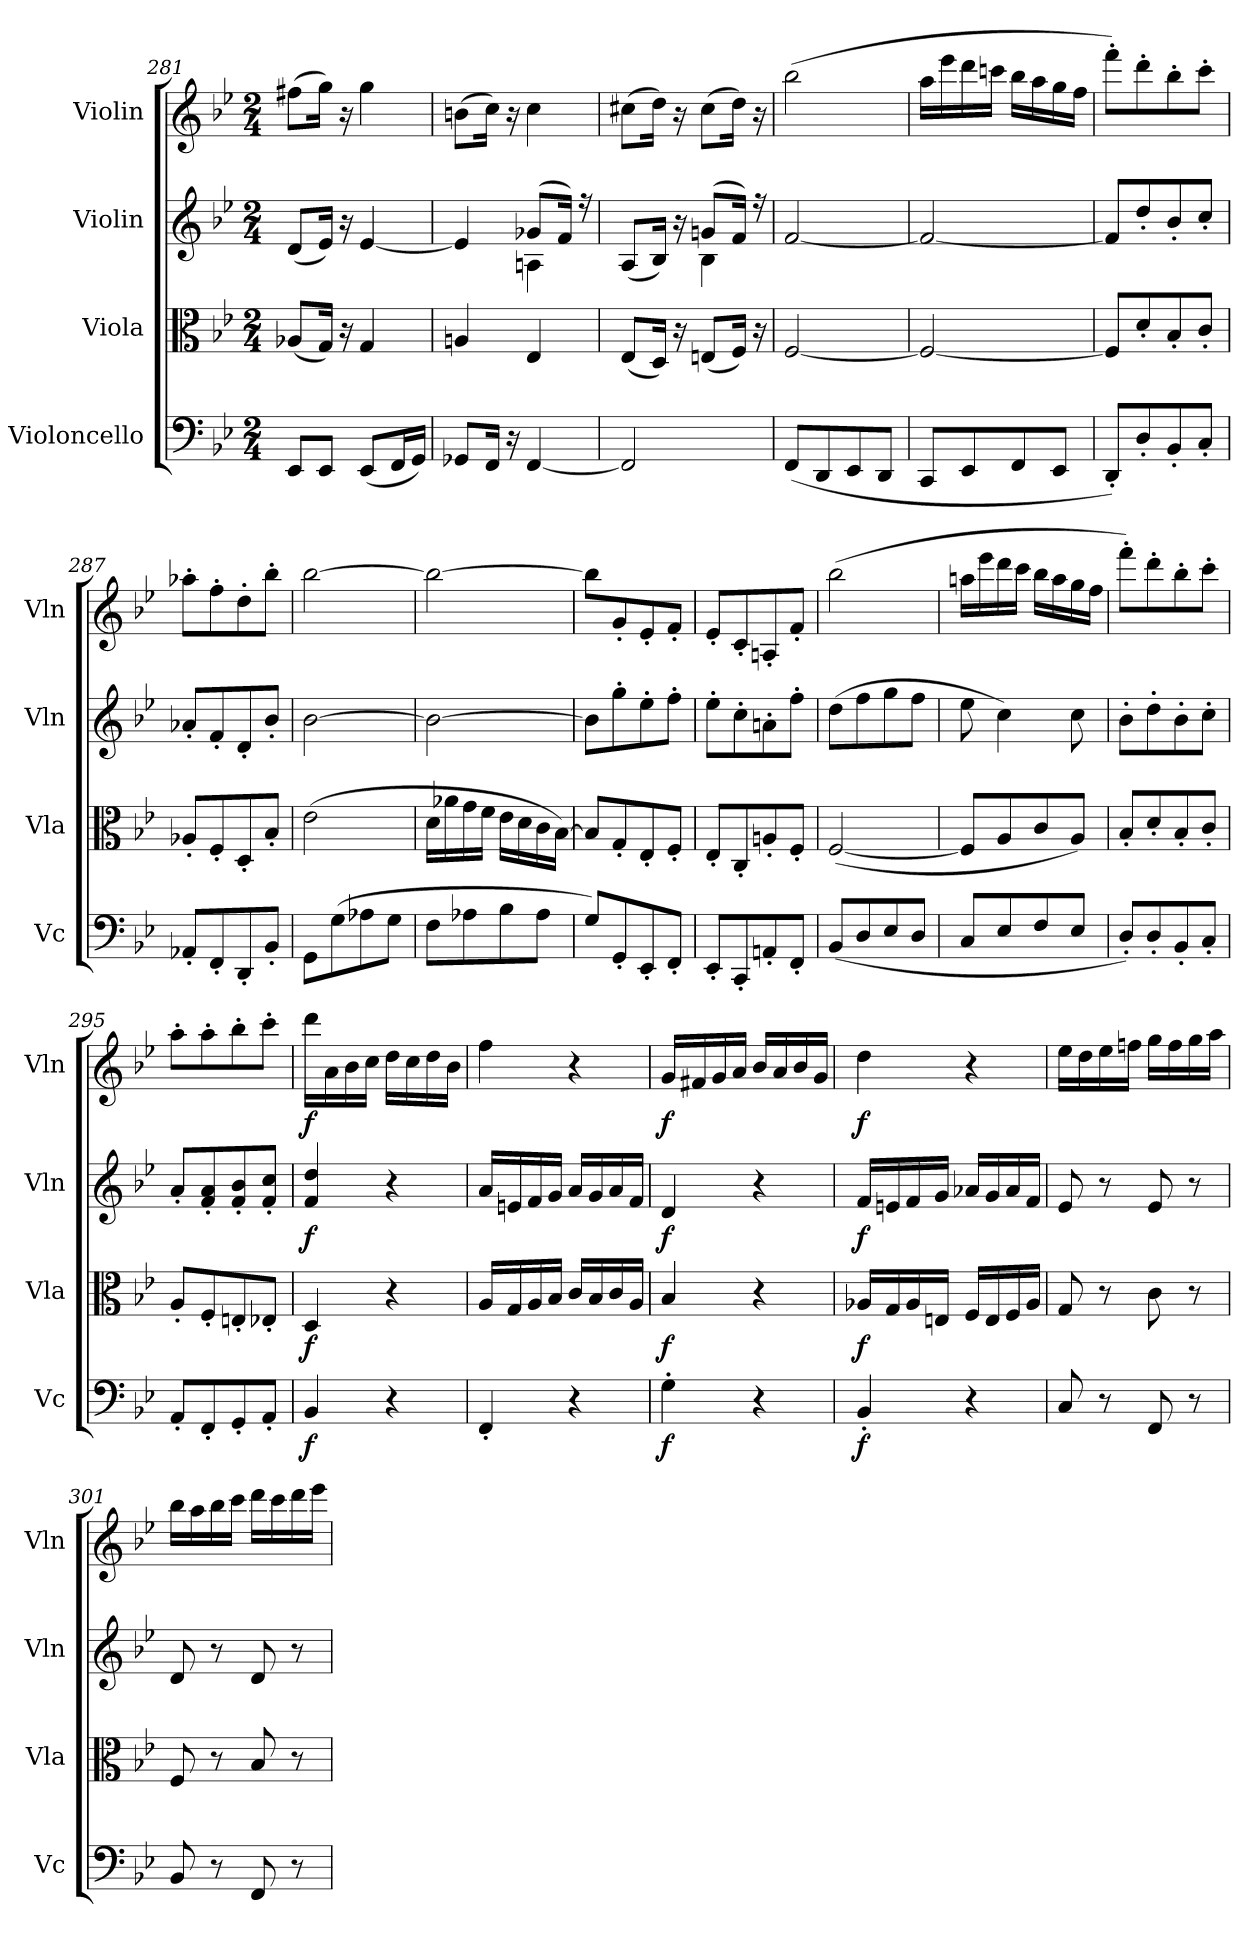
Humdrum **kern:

**kern	**dynam	**kern	**dynam	**kern	**dynam	**kern	**dynam
*part4	*part4	*part3	*part3	*part2	*part2	*part1	*part1
*staff4	*staff4	*staff3	*staff3	*staff2	*staff2	*staff1	*staff1
*I"Violoncello	*	*I"Viola	*	*I"Violin	*	*I"Violin	*
*I'Vc	*	*I'Vla	*	*I'Vln	*	*I'Vln	*
*clefF4	*	*clefC3	*	*clefG2	*	*clefG2	*
*k[b-e-]	*	*k[b-e-]	*	*k[b-e-]	*	*k[b-e-]	*
*M2/4	*	*M2/4	*	*M2/4	*	*M2/4	*
=281	=281	=281	=281	=281	=281	=281	=281
8EE-/L	.	(8A-X/L	.	(8d/L	.	(8ff#X\L	.
8EE-/J	.	16G/Jk)	.	16e-/Jk)	.	16gg\Jk)	.
.	.	16r	.	16r	.	16r	.
(8EE-/L	.	4G/	.	[4e-/	.	4gg\	.
16FF/L	.	.	.	.	.	.	.
16GG/JJ)	.	.	.	.	.	.	.
=282	=282	=282	=282	=282	=282	=282	=282
*	*	*	*	*^	*	*	*
8GG-X/L	.	4An/	.	4e-/]	4ryy	.	(8bn\L	.
16FF/Jk	.	.	.	.	.	.	16cc\Jk)	.
16r	.	.	.	.	.	.	16r	.
[4FF/	.	4E-/	.	(8g-X/L	4An\	.	4cc\	.
.	.	.	.	16f/Jk)	.	.	.	.
.	.	.	.	16r	.	.	.	.
=283	=283	=283	=283	=283	=283	=283	=283	=283
2FF/]	.	(8E-/L	.	(8A/L	4ryy	.	(8cc#X\L	.
.	.	16D/Jk)	.	16B-/Jk)	.	.	16dd\Jk)	.
.	.	16r	.	16r	.	.	16r	.
.	.	(8En/L	.	(8gn/L	4B-\	.	(8cc#\L	.
.	.	16F/Jk)	.	16f/Jk)	.	.	16dd\Jk)	.
.	.	16r	.	16r	.	.	16r	.
*	*	*	*	*v	*v	*	*	*
=284	=284	=284	=284	=284	=284	=284	=284
(8FF/L	.	[2F/	.	[2f/	.	(2bb-\	.
8DD/	.	.	.	.	.	.	.
8EE-/	.	.	.	.	.	.	.
8DD/J	.	.	.	.	.	.	.
=285	=285	=285	=285	=285	=285	=285	=285
8CC/L	.	2F/_	.	2f/_	.	16aa\LL	.
.	.	.	.	.	.	16eee-\	.
8EE-/	.	.	.	.	.	16ddd\	.
.	.	.	.	.	.	16cccn\JJ	.
8FF/	.	.	.	.	.	16bb-\LL	.
.	.	.	.	.	.	16aa\	.
8EE-/J	.	.	.	.	.	16gg\	.
.	.	.	.	.	.	16ff\JJ	.
=286	=286	=286	=286	=286	=286	=286	=286
8DD'/L)	.	8F/L]	.	8f/L]	.	8fff'\L)	.
8D'/	.	8d'/	.	8dd'/	.	8ddd'\	.
8BB-'/	.	8B-'/	.	8b-'/	.	8bb-'\	.
8C'/J	.	8c'/J	.	8cc'/J	.	8ccc'\J	.
=287	=287	=287	=287	=287	=287	=287	=287
8AA-X'/L	.	8A-X'/L	.	8a-X'/L	.	8aa-X'\L	.
8FF'/	.	8F'/	.	8f'/	.	8ff'\	.
8DD'/	.	8D'/	.	8d'/	.	8dd'\	.
8BB-'/J	.	8B-'/J	.	8b-'/J	.	8bb-'\J	.
=288	=288	=288	=288	=288	=288	=288	=288
8GG\L	.	(2e-\	.	[2b-\	.	[2bb-\	.
(8G\	.	.	.	.	.	.	.
8A-X\	.	.	.	.	.	.	.
8G\J	.	.	.	.	.	.	.
=289	=289	=289	=289	=289	=289	=289	=289
8F\L	.	16d\LL	.	2b-\_	.	2bb-\_	.
.	.	16a-X\	.	.	.	.	.
8A-X\	.	16g\	.	.	.	.	.
.	.	16f\JJ	.	.	.	.	.
8B-\	.	16e-\LL	.	.	.	.	.
.	.	16d\	.	.	.	.	.
8A-\J	.	16c\	.	.	.	.	.
.	.	[16B-\JJ)	.	.	.	.	.
=290	=290	=290	=290	=290	=290	=290	=290
8G\L)	.	8B-/L]	.	8b-\L]	.	8bb-\L]	.
8GG'/	.	8G'/	.	8gg'\	.	8g'/	.
8EE-'/	.	8E-'/	.	8ee-'\	.	8e-'/	.
8FF'/J	.	8F'/J	.	8ff'\J	.	8f'/J	.
=291	=291	=291	=291	=291	=291	=291	=291
8EE-'/L	.	8E-'/L	.	8ee-'\L	.	8e-'/L	.
8CC'/	.	8C'/	.	8cc'\	.	8c'/	.
8AAn'/	.	8An'/	.	8an'\	.	8An'/	.
8FF'/J	.	8F'/J	.	8ff'\J	.	8f'/J	.
=292	=292	=292	=292	=292	=292	=292	=292
(8BB-/L	.	([2F/	.	(8dd\L	.	(2bb-\	.
8D/	.	.	.	8ff\	.	.	.
8E-/	.	.	.	8gg\	.	.	.
8D/J	.	.	.	8ff\J	.	.	.
=293	=293	=293	=293	=293	=293	=293	=293
8C/L	.	8F/L]	.	8ee-\	.	16aan\LL	.
.	.	.	.	.	.	16eee-\	.
8E-/	.	8A/	.	4cc\)	.	16ddd\	.
.	.	.	.	.	.	16ccc\JJ	.
8F/	.	8c/	.	.	.	16bb-\LL	.
.	.	.	.	.	.	16aa\	.
8E-/J	.	8A/J)	.	8cc\	.	16gg\	.
.	.	.	.	.	.	16ff\JJ	.
=294	=294	=294	=294	=294	=294	=294	=294
8D'/L)	.	8B-'/L	.	8b-'\L	.	8fff'\L)	.
8D'/	.	8d'/	.	8dd'\	.	8ddd'\	.
8BB-'/	.	8B-'/	.	8b-'\	.	8bb-'\	.
8C'/J	.	8c'/J	.	8cc'\J	.	8ccc'\J	.
=295	=295	=295	=295	=295	=295	=295	=295
8AA'/L	.	8A'/L	.	8a'/L	.	8aa'\L	.
8FF'/	.	8F'/	.	8f'/ 8a'/	.	8aa'\	.
8GG'/	.	8En'/	.	8f'/ 8b-'/	.	8bb-'\	.
8AA'/J	.	8E-X'/J	.	8f'/ 8cc'/J	.	8ccc'\J	.
=296	=296	=296	=296	=296	=296	=296	=296
4BB-/	f	4D/	f	4f/ 4dd/	f	16ddd\LL	f
.	.	.	.	.	.	16a\	.
.	.	.	.	.	.	16b-\	.
.	.	.	.	.	.	16cc\JJ	.
4r	.	4r	.	4r	.	16dd\LL	.
.	.	.	.	.	.	16cc\	.
.	.	.	.	.	.	16dd\	.
.	.	.	.	.	.	16b-\JJ	.
=297	=297	=297	=297	=297	=297	=297	=297
4FF'/	.	16A/LL	.	16a/LL	.	4ff\	.
.	.	16G/	.	16en/	.	.	.
.	.	16A/	.	16f/	.	.	.
.	.	16B-/JJ	.	16g/JJ	.	.	.
4r	.	16c/LL	.	16a/LL	.	4r	.
.	.	16B-/	.	16g/	.	.	.
.	.	16c/	.	16a/	.	.	.
.	.	16A/JJ	.	16f/JJ	.	.	.
=298	=298	=298	=298	=298	=298	=298	=298
4G'\	f	4B-/	f	4d/	f	16g/LL	f
.	.	.	.	.	.	16f#X/	.
.	.	.	.	.	.	16g/	.
.	.	.	.	.	.	16a/JJ	.
4r	.	4r	.	4r	.	16b-/LL	.
.	.	.	.	.	.	16a/	.
.	.	.	.	.	.	16b-/	.
.	.	.	.	.	.	16g/JJ	.
=299	=299	=299	=299	=299	=299	=299	=299
4BB-'/	f	16A-X/LL	f	16f/LL	f	4dd\	f
.	.	16G/	.	16en/	.	.	.
.	.	16A-/	.	16f/	.	.	.
.	.	16En/JJ	.	16g/JJ	.	.	.
4r	.	16F/LL	.	16a-X/LL	.	4r	.
.	.	16E/	.	16g/	.	.	.
.	.	16F/	.	16a-/	.	.	.
.	.	16A-/JJ	.	16f/JJ	.	.	.
=300	=300	=300	=300	=300	=300	=300	=300
8C/	.	8G/	.	8e-/	.	16ee-\LL	.
.	.	.	.	.	.	16dd\	.
8r	.	8r	.	8r	.	16ee-\	.
.	.	.	.	.	.	16ffn\JJ	.
8FF/	.	8c\	.	8e-/	.	16gg\LL	.
.	.	.	.	.	.	16ff\	.
8r	.	8r	.	8r	.	16gg\	.
.	.	.	.	.	.	16aa\JJ	.
=301	=301	=301	=301	=301	=301	=301	=301
8BB-/	.	8F/	.	8d/	.	16bb-\LL	.
.	.	.	.	.	.	16aa\	.
8r	.	8r	.	8r	.	16bb-\	.
.	.	.	.	.	.	16ccc\JJ	.
8FF/	.	8B-/	.	8d/	.	16ddd\LL	.
.	.	.	.	.	.	16ccc\	.
8r	.	8r	.	8r	.	16ddd\	.
.	.	.	.	.	.	16eee-\JJ	.
=	=	=	=	=	=	=	=
*-	*-	*-	*-	*-	*-	*-	*-
